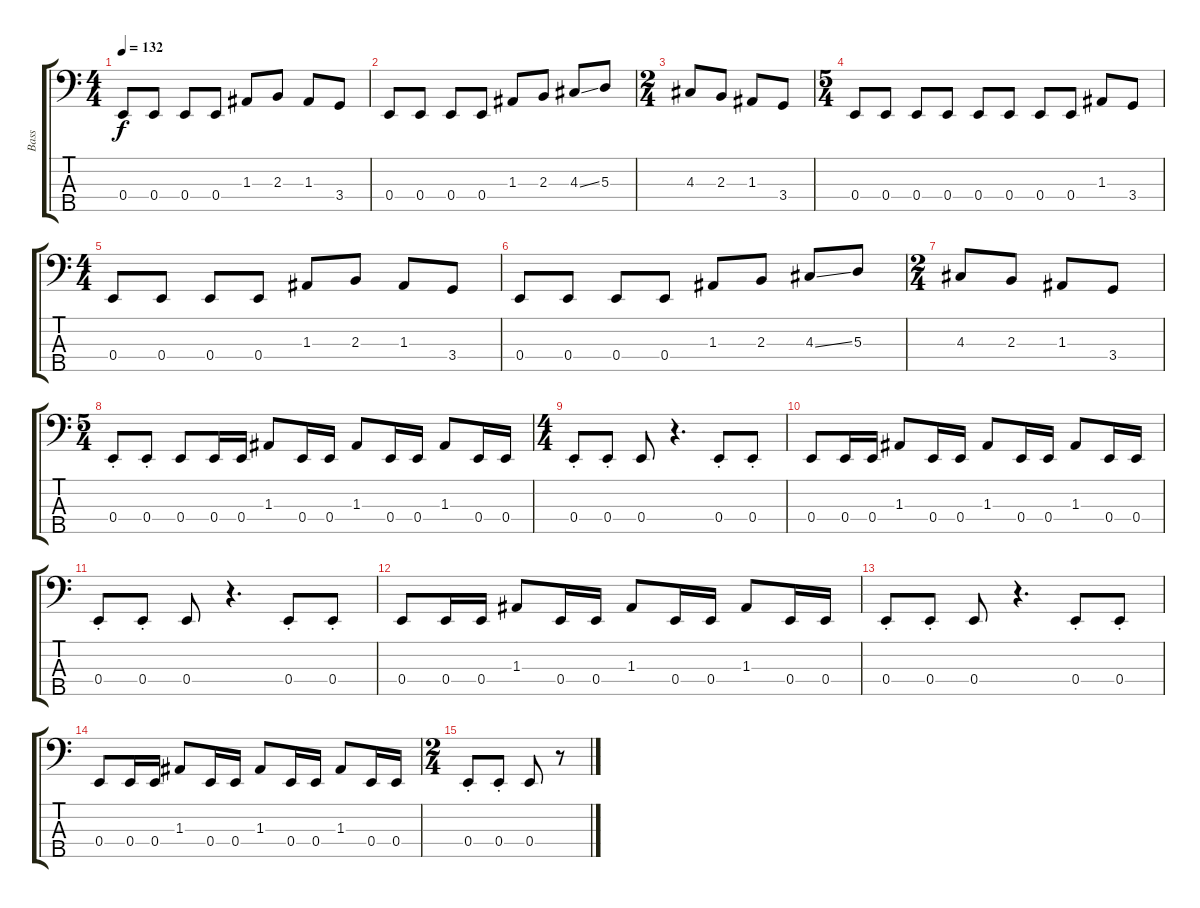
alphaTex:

\track ("Bass" "Bass") {instrument electricbassfinger}
\staff {score tabs}
\tuning (G2 D2 A1 E1 B0) {hide}
\ts (4 4)
\tempo 132
\clef f4
\ks c
0.4.8{dy f} 0.4.8 0.4.8 0.4.8 1.3.8 2.3.8 1.3.8 3.4.8 |
0.4.8 0.4.8 0.4.8 0.4.8 1.3.8 2.3.8 4.3{ss}.8 5.3.8 |
\ts (2 4)
4.3.8 2.3.8 1.3.8 3.4.8 |
\ts (5 4)
0.4.8 0.4.8 0.4.8 0.4.8 0.4.8 0.4.8 0.4.8 0.4.8 1.3.8 3.4.8 |
\ts (4 4)
0.4.8 0.4.8 0.4.8 0.4.8 1.3.8 2.3.8 1.3.8 3.4.8 |
0.4.8 0.4.8 0.4.8 0.4.8 1.3.8 2.3.8 4.3{ss}.8 5.3.8 |
\ts (2 4)
4.3.8 2.3.8 1.3.8 3.4.8 |
\ts (5 4)
0.4{st}.8 0.4{st}.8 0.4.8 0.4.16 0.4.16 1.3.8 0.4.16 0.4.16 1.3.8 0.4.16 0.4.16 1.3.8 0.4.16 0.4.16 |
\ts (4 4)
0.4{st}.8 0.4{st}.8 0.4.8 r.4{d} 0.4{st}.8 0.4{st}.8 |
0.4.8 0.4.16 0.4.16 1.3.8 0.4.16 0.4.16 1.3.8 0.4.16 0.4.16 1.3.8 0.4.16 0.4.16 |
0.4{st}.8 0.4{st}.8 0.4.8 r.4{d} 0.4{st}.8 0.4{st}.8 |
0.4.8 0.4.16 0.4.16 1.3.8 0.4.16 0.4.16 1.3.8 0.4.16 0.4.16 1.3.8 0.4.16 0.4.16 |
0.4{st}.8 0.4{st}.8 0.4.8 r.4{d} 0.4{st}.8 0.4{st}.8 |
0.4.8 0.4.16 0.4.16 1.3.8 0.4.16 0.4.16 1.3.8 0.4.16 0.4.16 1.3.8 0.4.16 0.4.16 |
\ts (2 4)
0.4{st}.8 0.4{st}.8 0.4.8 r.8
